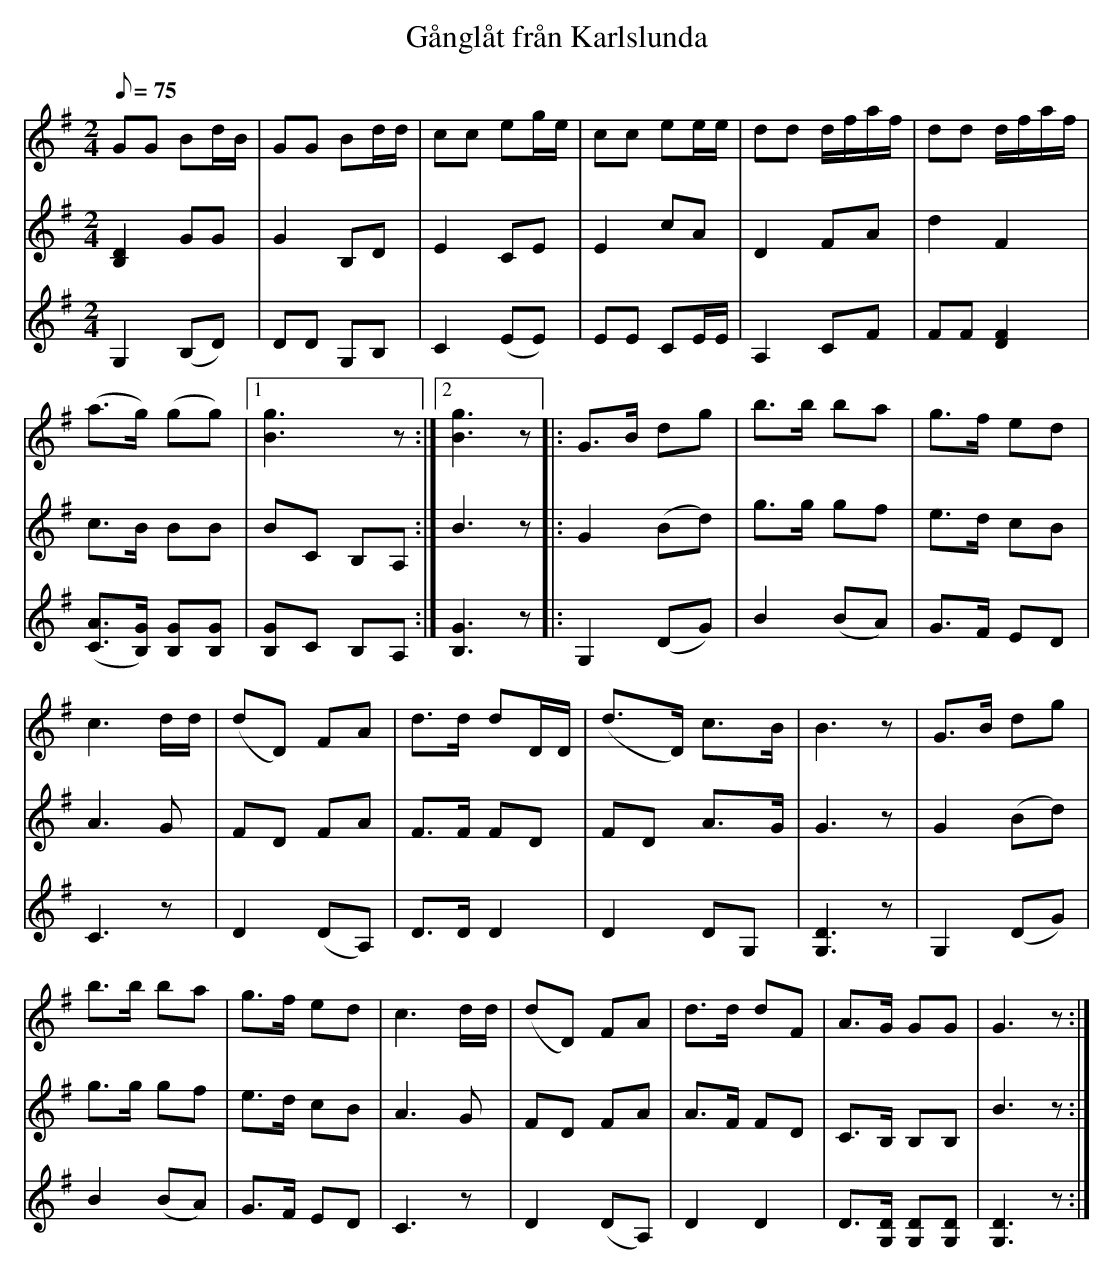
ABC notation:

X:1
T: Gånglåt från Karlslunda
M: 2/4
L: 1/8
Q: 75
K:G
GG Bd/2B/2|GG Bd/2d/2|cc eg/2e/2|cc ee/2e/2|dd d/2f/2a/2f/2|dd d/2f/2a/2f/2|
(a3/2g/2) (gg)|1[g3B3] z:|2[g3B3] z|:G3/2B/2 dg|b3/2b/2 ba|g3/2f/2 ed|
c3 d/2d/2|(dD) FA|d3/2d/2 dD/2D/2|(d3/2D/2) c3/2B/2|B3 z|G3/2B/2 dg|
b3/2b/2 ba|g3/2f/2 ed|c3 d/2d/2|(dD) FA|d3/2d/2 dF|A3/2G/2 GG|G3 z:|
V:2
[D2B,2] GG|G2 B,D|E2 CE|E2 cA|D2 FA|d2 F2|
c3/2B/2 BB|1 BC B,A,:|2 B3 z|:G2 (Bd)|g3/2g/2 gf|e3/2d/2 cB|
A3 G|FD FA|F3/2F/2 FD|FD A3/2G/2|G3 z|G2 (Bd)|
g3/2g/2 gf|e3/2d/2 cB|A3 G|FD FA|A3/2F/2 FD|C3/2B,/2 B,B,|B3 z:|
V:3
G,2 (B,D)|DD G,B,|C2 (EE) | EE CE/2E/2|A,2 CF|FF [F2D2]|
([A3/2C3/2][G/2B,/2]) [GB,][GB,] |1 [GB,]C B,A,:|2 [G3B,3] z|:G,2 (DG)|B2 (BA)|G3/2F/2 ED|
C3 z|D2 (DA,) |D3/2D/2 D2|D2 DG,|[D3G,3] z|G,2 (DG) |
B2 (BA)|G3/2F/2 ED|C3 z|D2 (DA,) |D2 D2|D3/2[D/2G,/2] [DG,][DG,]|[D3G,3] z:|
